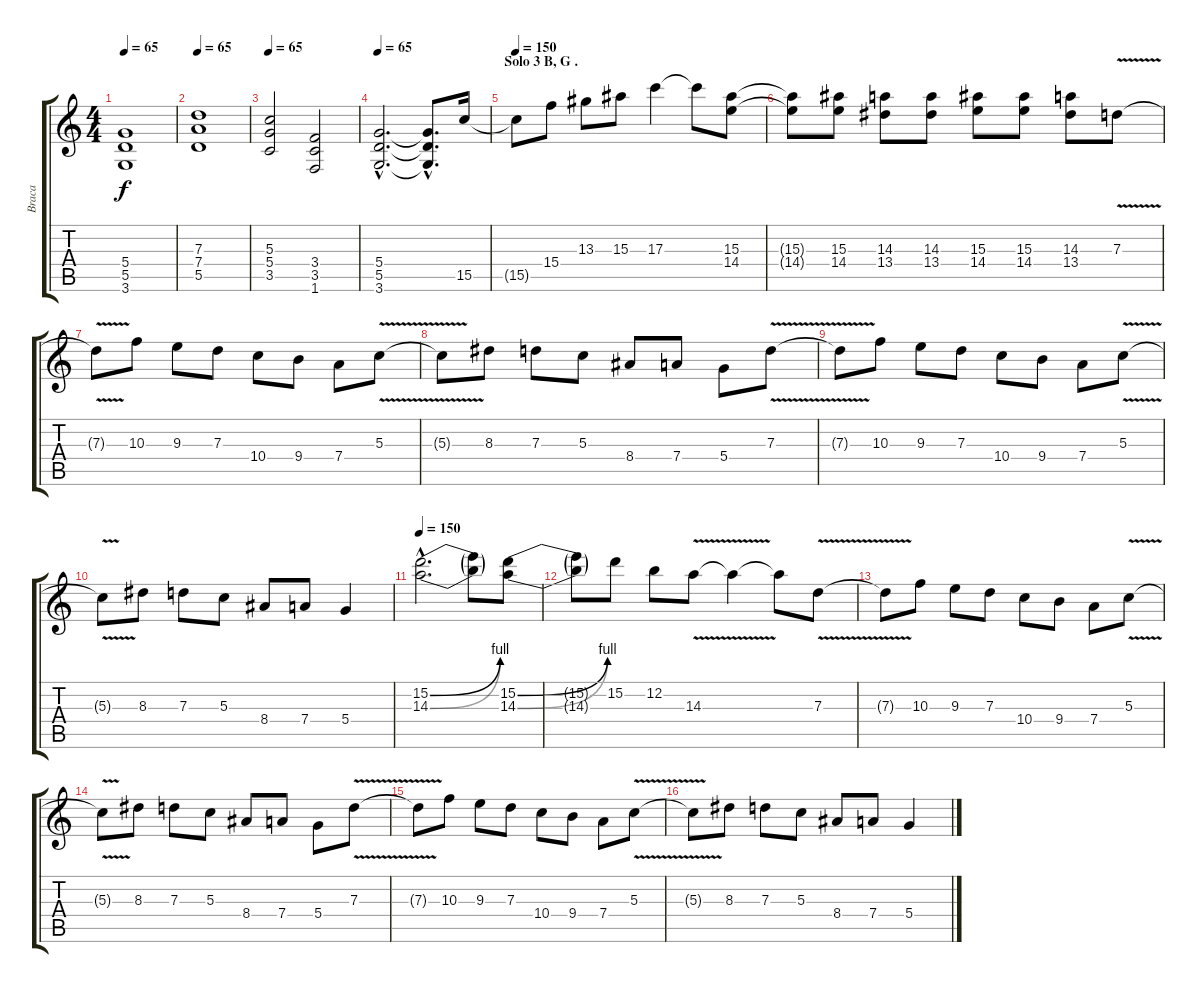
\track ("Braca" "Braca") {instrument electricguitarjazz}
\staff {score tabs}
\tuning (E4 B3 G3 D3 A2 E2) {hide}
\ts (4 4)
\tempo 65
\clef g2
\ks c
(5.4 5.5 3.6).1{dy f instrument distortionguitar} |
\tempo 65
(7.3 7.4 5.5).1{instrument distortionguitar} |
\tempo 65
(5.3 5.4 3.5).2{instrument distortionguitar} (3.4 3.5 1.6).2 |
\tempo 65
(5.4{hac} 5.5{hac} 3.6{hac}).2{d instrument distortionguitar} (5.4{hac t} 5.5{hac t} 3.6{hac t}).8{d} 15.5.16 |
\section ("" "Solo 3 B, G .")
\tempo 150
15.5{t}.8 15.4.8 13.3.8 15.3.8 17.3.4 17.3{t}.8 (15.3 14.4).8 |
(15.3{t} 14.4{t}).8 (15.3 14.4).8 (14.3 13.4).8 (14.3 13.4).8 (15.3 14.4).8 (15.3 14.4).8 (14.3 13.4).8 7.3{v}.8 |
7.3{t}.8 10.3.8 9.3.8 7.3.8 10.4.8 9.4.8 7.4.8 5.3{v}.8 |
5.3{t}.8 8.3.8 7.3.8 5.3.8 8.4.8 7.4.8 5.4.8 7.3{v}.8 |
7.3{t}.8 10.3.8 9.3.8 7.3.8 10.4.8 9.4.8 7.4.8 5.3{v}.8 |
5.3{t}.8 8.3.8 7.3.8 5.3.8 8.4.8 7.4.8 5.4.4 |
\tempo 150
(15.2{be (bend 0 0 60 4) hac} 14.3{be (bend 0 0 60 4) hac}).2{d} (15.2{t} 14.3{t}).8 (15.2{be (bend 0 0 60 4)} 14.3{be (bend 0 0 60 4)}).8 |
(15.2{t} 14.3{t}).8 15.2.8 12.2.8 14.3{v}.8 14.3{t}.4 14.3{t}.8 7.3{v}.8 |
7.3{t}.8 10.3.8 9.3.8 7.3.8 10.4.8 9.4.8 7.4.8 5.3{v}.8 |
5.3{t}.8 8.3.8 7.3.8 5.3.8 8.4.8 7.4.8 5.4.8 7.3{v}.8 |
7.3{t}.8 10.3.8 9.3.8 7.3.8 10.4.8 9.4.8 7.4.8 5.3{v}.8 |
5.3{t}.8 8.3.8 7.3.8 5.3.8 8.4.8 7.4.8 5.4.4
